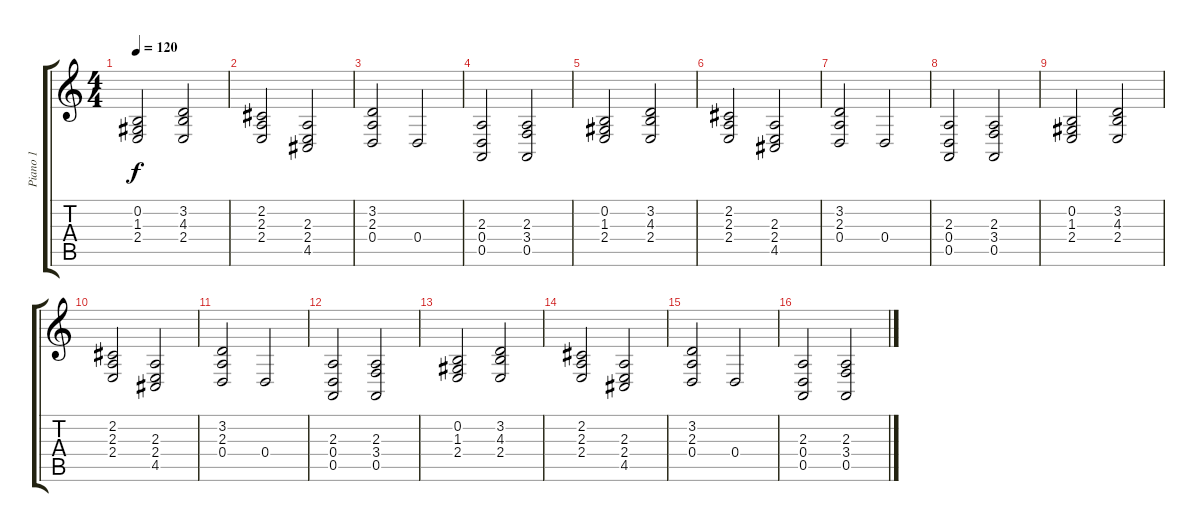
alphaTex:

\track ("Piano 1" "Piano 1") {instrument acousticgrandpiano}
\staff {score tabs}
\tuning (E4 B3 G3 D3 A2 E2) {hide}
\ts (4 4)
\tempo 120
\clef g2
\ks c
(0.2 1.3 2.4).2{dy f} (3.2 4.3 2.4).2 |
(2.2 2.3 2.4).2 (2.3 2.4 4.5).2 |
(3.2 2.3 0.4).2 0.4.2 |
(2.3 0.4 0.5).2 (2.3 3.4 0.5).2 |
(0.2 1.3 2.4).2 (3.2 4.3 2.4).2 |
(2.2 2.3 2.4).2 (2.3 2.4 4.5).2 |
(3.2 2.3 0.4).2 0.4.2 |
(2.3 0.4 0.5).2 (2.3 3.4 0.5).2 |
(0.2 1.3 2.4).2 (3.2 4.3 2.4).2 |
(2.2 2.3 2.4).2 (2.3 2.4 4.5).2 |
(3.2 2.3 0.4).2 0.4.2 |
(2.3 0.4 0.5).2 (2.3 3.4 0.5).2 |
(0.2 1.3 2.4).2 (3.2 4.3 2.4).2 |
(2.2 2.3 2.4).2 (2.3 2.4 4.5).2 |
(3.2 2.3 0.4).2 0.4.2 |
(2.3 0.4 0.5).2 (2.3 3.4 0.5).2
